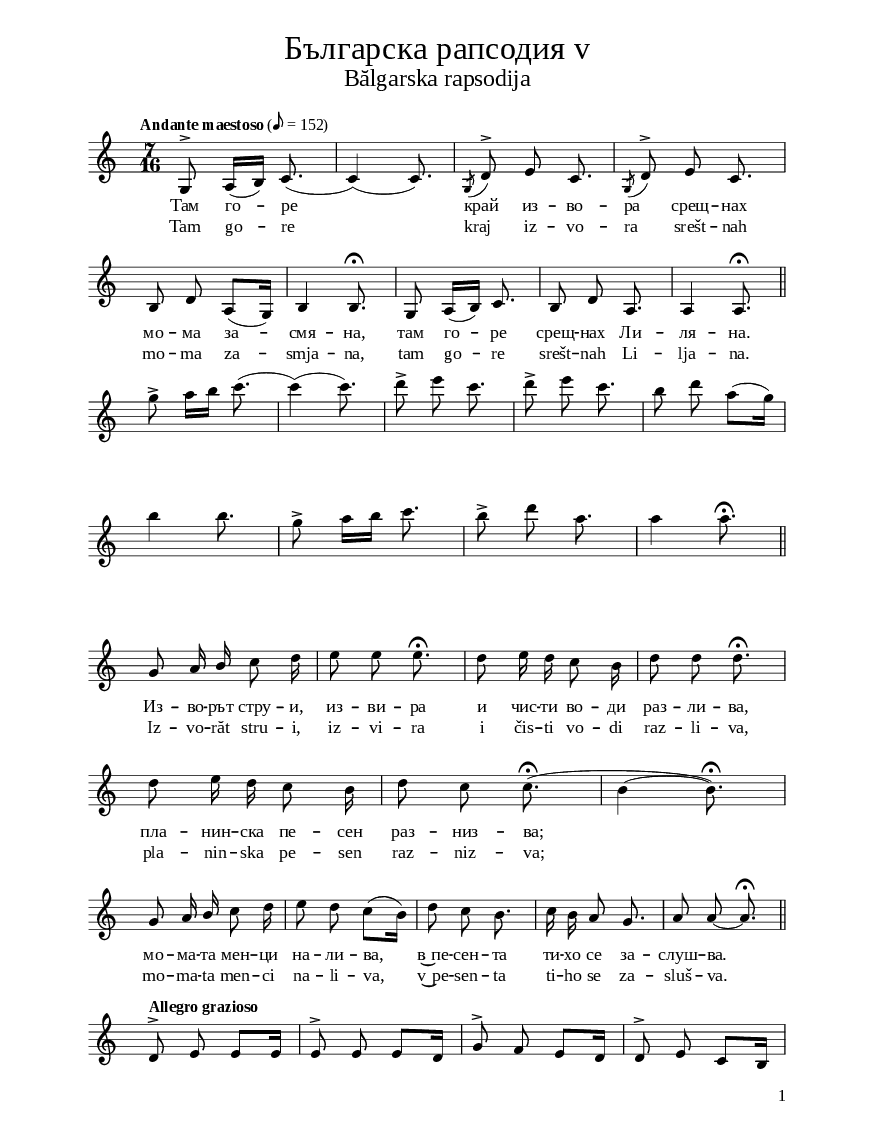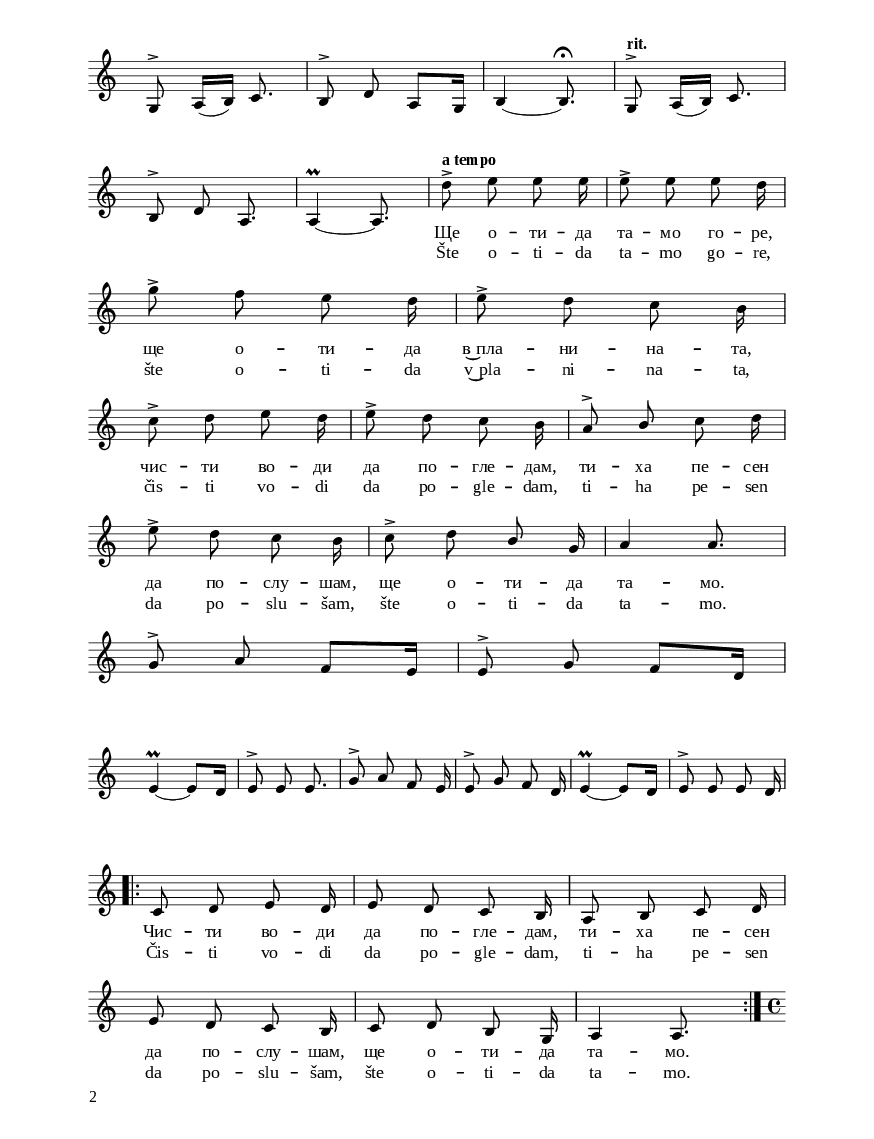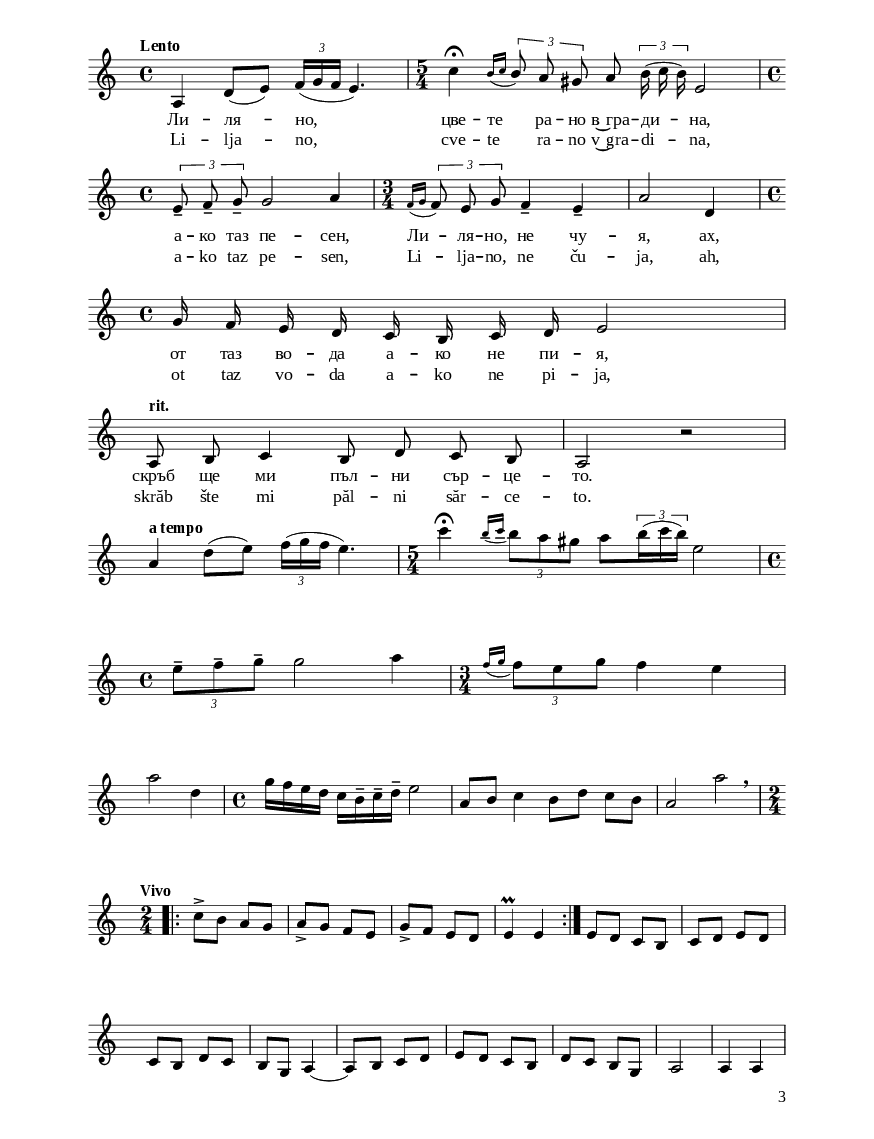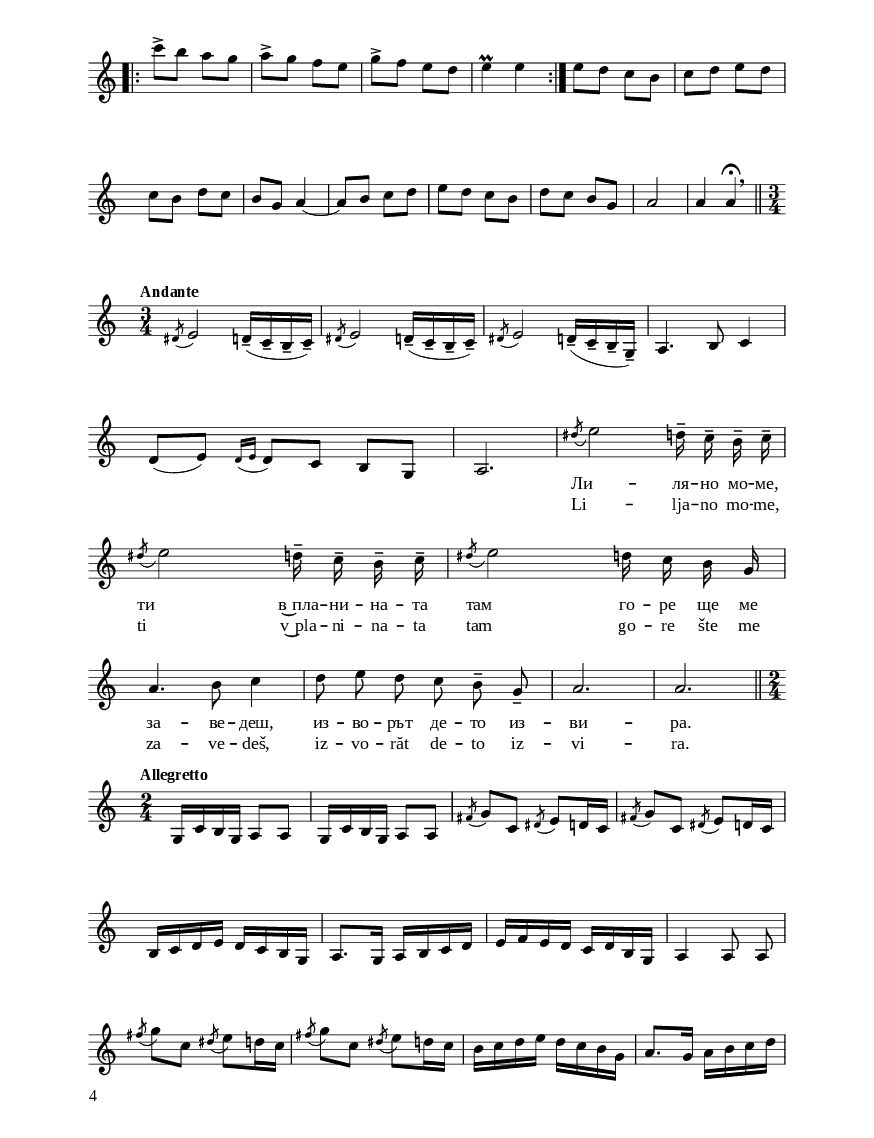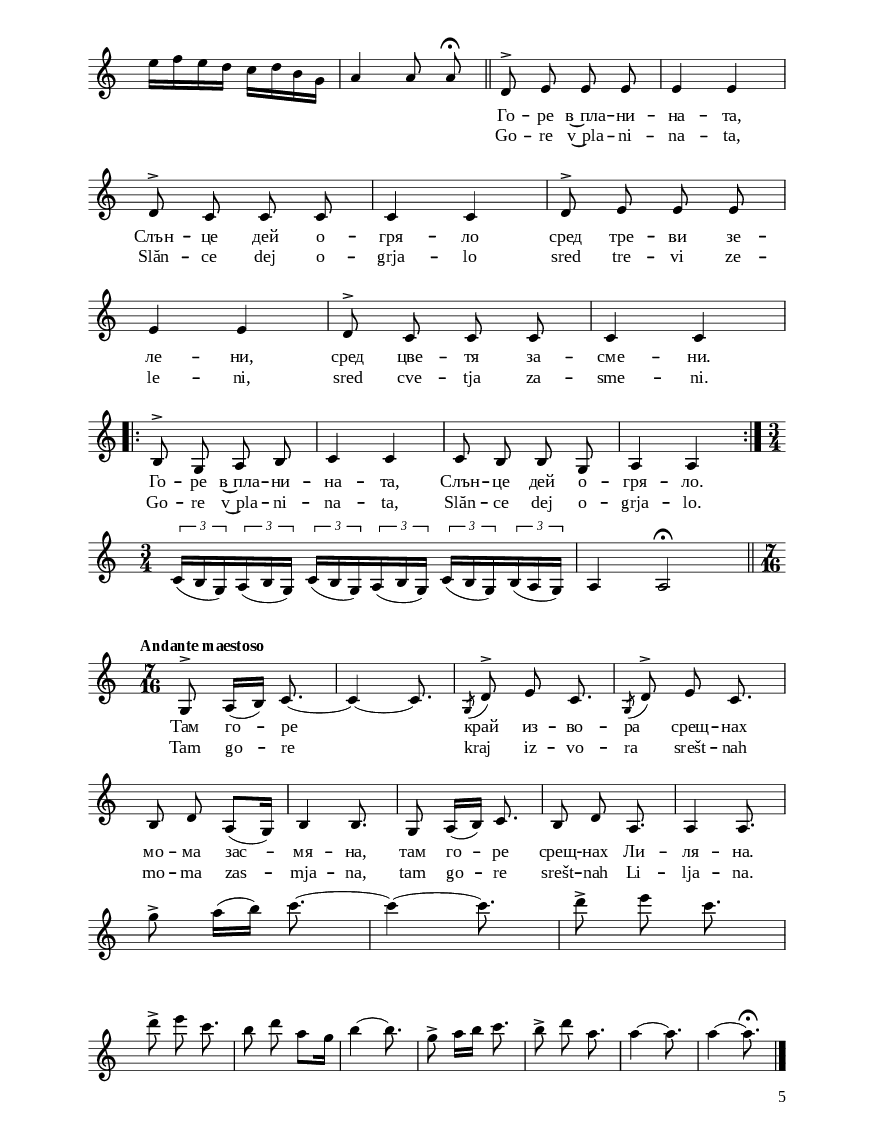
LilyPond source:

\version "2.24.1"

\include "include/globals.ily"

\bookpart {
  \label #'ref146
  \tocItem \markup "Българска рапсодия – Bălgarska rapsodija"
  \include "include/bookpart-paper.ily"
  \score {
    \include "include/score-layout.ily"

    \new Voice \relative c' {
      \clef treble
      \key c \major
      \time 7/16
      \tempoFunc "Andante maestoso" 8 "152"
      \autoBeamOff
      g8^\accent a16([b]) c8.( | \noBreak
      c4)(c8.) | \noBreak
      \acciaccatura {g8} d'^\accent e c8. | \noBreak
      \acciaccatura {g8} d'^\accent e c8. | \break
      b8 d a([g16]) | \noBreak

      b4 b8.\fermata | \noBreak
      g8 a16([b]) c8. | \noBreak
      b8 d a8. | \noBreak
      a4 a8.\fermata | \bar "||" \break

      g''8\accent a16[b] c8.( | \noBreak
      c4)(c8.) | \noBreak
      d8\accent e c8. | \noBreak
      d8\accent e c8. | \noBreak
      b8 d a([g16]) | \break
      b4 b8. | \noBreak
      g8\accent a16[b] c8. | \noBreak
      b8\accent d a8. | \noBreak
      a4 a8.\fermata | \bar "||" \break

      g,8 a16 \stemUp b \stemNeutral c8 d16 | \noBreak
      e8 e e8.\fermata | \noBreak
      d8 e16 d16 c8 b16 | \noBreak
      d8 d d8.\fermata | \break

      d8 e16 d16 c8 b16 | \noBreak
      d8 c8 c8.\fermata( | \noBreak
      b4~ b8.\fermata) | \break
      g8 a16 \stemUp b \stemNeutral c8 d16 | \noBreak
      e8 d c8([b16]) | \noBreak

      d8 c b8. | \noBreak
      c16 b a8 g8. | \noBreak
      a8 a8~ a8.\fermata | \bar "||" \break
      \tempo "Allegro grazioso" d,8^\accent e e[e16] | \noBreak
      e8^\accent e e[d16] | \noBreak

      g8^\accent f e[d16] | \noBreak
      d8^\accent e c[b16] | \break
      g8^\accent a16([b]) c8. | \noBreak
      b8^\accent d a[g16] | \noBreak
      b4~ b8.\fermata | \noBreak
      \tempo "rit." g8^\accent a16([b]) c8. | \break

      b8^\accent d a8. | \noBreak
      a4\prall~ a8. | \noBreak
      \tempo "a tempo" d'8\accent e e e16 | \noBreak
      e8\accent e e d16 | \break
      g8\accent f e d16 | \noBreak

      e8\accent d c b16 | \break
      c8\accent d e d16 | \noBreak
      e8\accent d c b16 | \noBreak
      a8^\accent \stemUp b \stemNeutral c d16 | \break

      e8\accent d c b16 | \noBreak
      c8\accent d \stemUp b \stemNeutral g16 | \noBreak
      a4 a8. | \break
      g8^\accent a f[e16] | \noBreak
      e8^\accent g f[d16] | \break

      e4\prall~ e8[d16] | \noBreak
      e8^\accent e e8. | \noBreak
      g8^\accent a f e16 | \noBreak
      e8^\accent g f d16 | \noBreak
      e4\prall~ e8[d16] | \noBreak
      e8^\accent e e d16 | \break
    
      \bar ".|:-|"

      \repeat volta 1 {
        c8 d e d16 | \noBreak
        e8 d c b16 | \noBreak
        a8 b c d16 | \break
        e8 d c b16 | \noBreak

        c8 d b g16 | \noBreak
        a4 a8. | \break \bar ":|."
      }
      \time 4/4 \tempo "Lento" a4 d8([e]) \tuplet 3/2 {f16([ g f]} e4.) | \time 5/4 \noBreak
      \override TupletNumber.avoid-slur = #'ignore
      c'4\fermata \acciaccatura{ b16[c] } \tuplet 3/2 { \stemUp b8 \stemNeutral a gis} a8 \tupletUp \tuplet 3/2 { b16(c b) } e,2 | \break
      \time 4/4 \tuplet 3/2 { e8\tenuto f\tenuto g\tenuto } g2 a4 | \time 3/4 \noBreak

      \acciaccatura {f16[g]} \tuplet 3/2 { f8 e g } f4\tenuto e4\tenuto | \noBreak
      a2 d,4 | \break
      \time 4/4 g16 f e d c b c d e2 | \break

      \tempo "rit." a,8 b c4 b8 d c b | \noBreak
      a2 r2 | \break
      \tempo "a tempo" a'4  d8([e]) \tupletNeutral \tuplet 3/2 { f16([ g f] } e4.) \time 5/4 | 

      c'4\fermata \acciaccatura { b16[c] }  \tuplet 3/2 { b8[ a gis]} a8[ \tupletUp \tuplet 3/2 { b16(c b)] }  e,2 \tupletNeutral | \break
      \time 4/4 \tuplet 3/2 { e8\tenuto[f\tenuto g\tenuto] } g2 a4 | \noBreak
      \time 3/4 \acciaccatura { f16[g] } \tuplet 3/2 { f8[e g] } f4 e | \break

      a2 d,4  | \noBreak
      \time 4/4 g16[f e d] c[b\tenuto c\tenuto d\tenuto] e2 | \noBreak
      a,8[b] c4 b8[d] c[b] | \noBreak
      a2 a' \breathe | \bar "|" \time 2/4 \break    \bar ".|:-|"
      \repeat volta 1 {
        \tempo "Vivo"  c,8\accent[b] a[g] | \noBreak
        a\accent[g] f[e] | \noBreak
        g\accent[f] e[d] | \noBreak
        e4\prall e | \noBreak \bar ":|."
      } 
      e8[d] c[b] | \noBreak
      c[d] e[d] | \break

      c[b] d[c] | \noBreak
      b[g] a4~ | \noBreak
      a8[b] c[d] | \noBreak
      e[d] c[b] | \noBreak
      d[c] b[g] | \noBreak
      a2 | \noBreak
      a4 a |  \bar "|" \break \bar ".|:-|"

      \repeat volta 1 {
        c''8\accent[b] a[g] | \noBreak
        a\accent[g] f[e] | \noBreak
        g\accent[f] e[d] | \noBreak
        e4\prall e | \noBreak  \bar ":|."
      }
      e8[d] c[b] | \noBreak
      c[d] e[d] | \break

      c[b] d[c] | \noBreak
      b[g] a4~ | \noBreak
      a8[b] c[d] | \noBreak
      e[d] c[b] | \noBreak
      d[c] b[g] | \noBreak
      a2 | \noBreak
      a4 a \fermata \breathe | \bar "||" \time 3/4 \break

      \tempo "Andante" \acciaccatura { dis,8 } e2 d16\tenuto([c\tenuto b\tenuto c\tenuto]) | \noBreak
      \acciaccatura { dis8 } e2 d16\tenuto([c\tenuto b\tenuto c\tenuto]) | \noBreak
      \acciaccatura { dis8 } e2 d16\tenuto([c\tenuto b\tenuto g\tenuto]) | \noBreak
      a4. b8 c4 \break

      d8([e]) \acciaccatura { d16[e] } d8[c] b[g] | \noBreak
      a2. \noBreak
      \acciaccatura { dis'8 } e2 d16\tenuto c\tenuto b\tenuto c\tenuto | \break
      \acciaccatura { dis8 } e2 d16\tenuto c\tenuto b\tenuto c\tenuto | \noBreak

      \acciaccatura { dis8 } e2 d16 c b g | \break
      a4. b8 c4 | \noBreak
      d8 e d c b\tenuto g\tenuto | \noBreak
      a2. | \noBreak
      a2. | \bar "||" \time 2/4 \break

      \tempo "Allegretto" g,16[c b g] a8[a] | \noBreak
      g16[c b g] a8[a] | \noBreak
      \acciaccatura { fis'8 } g[c,] \acciaccatura { dis } e[d16 c] | \noBreak
      \acciaccatura { fis8 } g[c,] \acciaccatura { dis } e[d16 c] | \break

      b16[c d e] d[c b g] | \noBreak
      a8.[g16] a[b c d] | \noBreak
      e[f e d] c[d b g] | \noBreak
      a4 a8 a \break

      \acciaccatura { fis''8 } g[c,] \acciaccatura { dis } e[d16 c] | \noBreak
      \acciaccatura { fis8 } g[c,] \acciaccatura { dis } e[d16 c] | \noBreak
      b[c d e] d[c b g] | \noBreak
      a8.[g16] a[b c d] | \break

      e[f e d] c[d b g] | \noBreak
      a4 a8 a \fermata | \bar "||" \noBreak
      d,^\accent e e e | \noBreak
      e4 e | \break
      d8^\accent c c c | \noBreak

      c4 c | \noBreak
      d8^\accent e e e | \break
      e4 e | \noBreak
      d8^\accent c c c | \noBreak
      c4 c | \break \bar ".|:-|"

      \repeat volta 1 {
        b8^\accent g a b | \noBreak
        c4 c | \noBreak
        c8 b b g | \noBreak
        a4 a |
      } \time 3/4 \break \bar ":|."

      \override TupletBracket.positions = #'(3 . 3)
      \tuplet 3/2 8 { c16([b g) a(b g]) c16([b g) a(b g]) c16([b g) b(a g])  } | \noBreak
      a4 a2 \fermata | \bar "||" \time 7/16 \break

      \tempo "Andante maestoso" g8^\accent a16([b]) c8.~ | \noBreak
      c4~ c8. | \noBreak
      \acciaccatura { g8 } d'^\accent e c8. | \noBreak
      \acciaccatura { g8 } d'^\accent e c8. | \break
      b8 d a([g16]) | \noBreak
      b4 b8. | \noBreak

      g8 a16([b]) c8. | \noBreak
      b8 d a8. | \noBreak
      a4 a8. | \break
      g''8\accent a16([b]) c8.~ | \noBreak
      c4~ c8. | \noBreak
      d8\accent e c8. | \break

      d8\accent e c8. | \noBreak
      b8 d a[g16]| \noBreak
      b4~ b8. | \noBreak
      g8\accent a16[b] c8. | \noBreak
      b8\accent d a8. | \noBreak
      a4~ a8. | \noBreak
      a4~ a8. \fermata | \bar "|."
    }

    \addlyrics {
      Там го -- ре край из -- во -- ра срещ -- нах мо -- ма за --
      смя -- на, там го -- ре срещ -- нах Ли -- ля -- на.
      \repeat unfold 22 { \skip 1 }
      Из -- во -- рът стру -- и, из -- ви -- ра и чис -- ти во -- ди раз -- ли -- ва,
      пла -- нин -- ска пе -- сен раз -- низ -- ва; мо -- ма -- та мен -- ци на -- ли -- ва,
      в~пе -- сен -- та ти -- хо се за -- слуш -- ва.
      \repeat unfold 26 { \skip 1 }
      Ще о -- ти -- да та -- мо го -- ре, ще о -- ти -- да
      в~пла -- ни -- на -- та, чис -- ти во -- ди да по -- гле -- дам, ти -- ха пе -- сен
      да по -- слу -- шам, ще о -- ти -- да та -- мо.
      \repeat unfold 23 { \skip 1 }
      Чис -- ти во -- ди да по -- гле -- дам, ти -- ха пе -- сен да по -- слу -- шам,
      ще о -- ти -- да та -- мо. Ли -- ля -- но,
      цве -- те ра -- но в~гра -- ди -- на, а -- ко таз пе -- сен,
      Ли -- ля -- но, не чу -- я, ах, от таз во -- да а -- ко не пи -- я,
      скръб ще ми пъл -- ни сър -- це -- то.
      \repeat unfold 85 { \skip 1 }
      Ли -- ля -- но мо -- ме, ти в~пла -- ни -- на -- та
      там го -- ре ще ме за -- ве -- деш, из -- во -- рът де -- то из -- ви -- ра.
      \repeat unfold 30 { \skip 1 }
      Го -- ре в~пла -- ни -- на -- та, Слън -- це дей о --
      гря -- ло сред тре -- ви зе -- ле -- ни, сред цве -- тя за -- сме -- ни.
      Го -- ре в~пла -- ни -- на -- та, Слън -- це дей о -- гря -- ло.
      \repeat unfold 5 { \skip 1 }
      Там го -- ре край из -- во -- ра срещ -- нах мо -- ма зас -- мя -- на,
      там го -- ре срещ -- нах Ли -- ля -- на.
    }
    
    \addlyrics {
      Tam go -- re kraj iz -- vo -- ra srešt -- nah mo -- ma za --
      smja -- na, tam go -- re srešt -- nah Li -- lja -- na.
      \repeat unfold 22 { \skip 1 }
      Iz -- vo -- răt stru -- i, iz -- vi -- ra i čis -- ti vo -- di raz -- li -- va,
      pla -- nin -- ska pe -- sen raz -- niz -- va; mo -- ma -- ta men -- ci na -- li -- va,
      v~pe -- sen -- ta ti -- ho se za -- sluš -- va.
      \repeat unfold 26 { \skip 1 }
      Šte o -- ti -- da ta -- mo go -- re, šte o -- ti -- da
      v~pla -- ni -- na -- ta, čis -- ti vo -- di da po -- gle -- dam, ti -- ha pe -- sen
      da po -- slu -- šam, šte o -- ti -- da ta -- mo.
      \repeat unfold 23 { \skip 1 }
      Čis -- ti vo -- di da po -- gle -- dam, ti -- ha pe -- sen da po -- slu -- šam,
      šte o -- ti -- da ta -- mo. Li -- lja -- no,
      cve -- te ra -- no v~gra -- di -- na, a -- ko taz pe -- sen,
      Li -- lja -- no, ne ču -- ja, ah, ot taz vo -- da a -- ko ne pi -- ja,
      skrăb šte mi păl -- ni săr -- ce -- to.
      \repeat unfold 85 { \skip 1 }
      Li -- lja -- no mo -- me, ti v~pla -- ni -- na -- ta
      tam go -- re šte me za -- ve -- deš, iz -- vo -- răt de -- to iz -- vi -- ra.
      \repeat unfold 30 { \skip 1 }
      Go -- re v~pla -- ni -- na -- ta, Slăn -- ce dej o --
      grja -- lo sred tre -- vi ze -- le -- ni, sred cve -- tja za -- sme -- ni.
      Go -- re v~pla -- ni -- na -- ta, Slăn -- ce dej o -- grja -- lo.
      \repeat unfold 5 { \skip 1 }
      Tam go -- re kraj iz -- vo -- ra srešt -- nah mo -- ma zas -- mja -- na,
      tam go -- re srešt -- nah Li -- lja -- na.
    }

    \header {
      title = \titleFunc "Българска рапсодия v" "Bălgarska rapsodija"
    }

    \midi{}

  } % score

  \pageBreak
  % include foreign translation(s) of the song
  \version "2.22.1"

\markup \fill-line { \fontsize #deTitleFontSize "Bulgarische Rapsodie" }
\markup \null
\markup \null
\markup \fontsize #deCoupletFontSize {
  \hspace #3
  \override #`(baseline-skip . ,deCoupletBaselineSkip)

  \column {
    \line { " " }

    \line { " "Dort oben bei den Quellen habe ich ein lächelndes Mädchen getroffen,}

    \line { " "dort oben habe ich Liljana getroffen.}

    \line { " "Die Quelle strömt und entspringt,}

    \line { " "und gießt das reine Wasser}

    \line { " "und singt ein Berglied.}

    \line { " "Das Mädchen gießt die Kupferkessel ein}

    \line { " "und lauscht dem Lied.}

    \line { " "Ich gehe dort oben hin,}

    \line { " "ich gehe in die Bergen,}

    \line { " "damit ich das reine Wasser anschaue }

    \line { " "und dem leisen Lied lausche,}

    \line { " "ich gehe dorthin.}

    \line { " "Damit ich das reine Wasser anschaue,}

    \line { " "damit ich dem leisen Lied lausche,}

    \line { " "gehe ich dorthin.}

    \line { " "Liliano, Frühblume im Garten,}

    \line { " "wenn ich dieses Lied, Liliano, nicht höre,}

    \line { " "ah, wenn ich von diesem Wasser nicht trinke}

    \line { " "wird Trauer mein Herz erfüllen.}

    \line { " "Liliano, Mädchen,}

    \line { " "du wirst mich dort oben ins Gebirge bringen,}

    \line { " "dort, wo die Quelle entspringt.}

    \line { " "Oben im Gebirge,}

    \line { " "wo die Sonne scheint,}

    \line { " "zwischen den grünen Gräsern,}

    \line { " "zwischen den lächelnden Blumen.}

    \line { " "Oben im Gebirge,}

    \line { " "wo die Sonne schien.}
    

    \line { " "Dort oben bei den Quellen }

    \line { " "traf ich ein lächelndes Mädchen,}

    \line { " "dort oben traf ich Liljana.}

  }
}


} % bookpart
